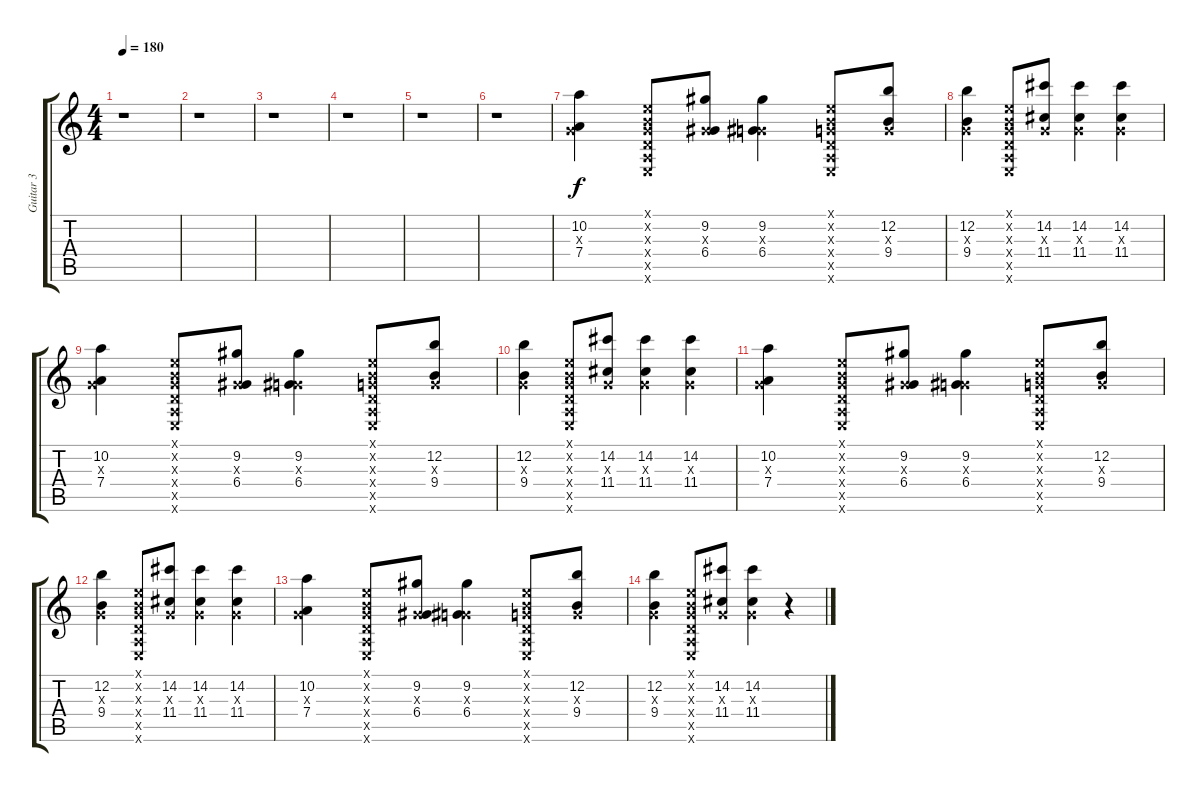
\track ("Guitar 3" "Guitar 3") {instrument distortionguitar}
\staff {score tabs}
\tuning (E4 B3 G3 D3 A2 E2) {hide}
\ts (4 4)
\tempo 180
\clef g2
\ks c
r.1{dy f} |
r.1 |
r.1 |
r.1 |
r.1 |
r.1 |
(10.2 0.3{x} 7.4).4 (0.1{x} 0.2{x} 0.3{x} 0.4{x} 0.5{x} 0.6{x}).8 (9.2 0.3{x} 6.4).8 (9.2 0.3{x} 6.4).4 (0.1{x} 0.2{x} 0.3{x} 0.4{x} 0.5{x} 0.6{x}).8 (12.2 0.3{x} 9.4).8 |
(12.2 0.3{x} 9.4).4 (0.1{x} 0.2{x} 0.3{x} 0.4{x} 0.5{x} 0.6{x}).8 (14.2 0.3{x} 11.4).8 (14.2 0.3{x} 11.4).4 (14.2 0.3{x} 11.4).4 |
(10.2 0.3{x} 7.4).4 (0.1{x} 0.2{x} 0.3{x} 0.4{x} 0.5{x} 0.6{x}).8 (9.2 0.3{x} 6.4).8 (9.2 0.3{x} 6.4).4 (0.1{x} 0.2{x} 0.3{x} 0.4{x} 0.5{x} 0.6{x}).8 (12.2 0.3{x} 9.4).8 |
(12.2 0.3{x} 9.4).4 (0.1{x} 0.2{x} 0.3{x} 0.4{x} 0.5{x} 0.6{x}).8 (14.2 0.3{x} 11.4).8 (14.2 0.3{x} 11.4).4 (14.2 0.3{x} 11.4).4 |
(10.2 0.3{x} 7.4).4 (0.1{x} 0.2{x} 0.3{x} 0.4{x} 0.5{x} 0.6{x}).8 (9.2 0.3{x} 6.4).8 (9.2 0.3{x} 6.4).4 (0.1{x} 0.2{x} 0.3{x} 0.4{x} 0.5{x} 0.6{x}).8 (12.2 0.3{x} 9.4).8 |
(12.2 0.3{x} 9.4).4 (0.1{x} 0.2{x} 0.3{x} 0.4{x} 0.5{x} 0.6{x}).8 (14.2 0.3{x} 11.4).8 (14.2 0.3{x} 11.4).4 (14.2 0.3{x} 11.4).4 |
(10.2 0.3{x} 7.4).4 (0.1{x} 0.2{x} 0.3{x} 0.4{x} 0.5{x} 0.6{x}).8 (9.2 0.3{x} 6.4).8 (9.2 0.3{x} 6.4).4 (0.1{x} 0.2{x} 0.3{x} 0.4{x} 0.5{x} 0.6{x}).8 (12.2 0.3{x} 9.4).8 |
(12.2 0.3{x} 9.4).4 (0.1{x} 0.2{x} 0.3{x} 0.4{x} 0.5{x} 0.6{x}).8 (14.2 0.3{x} 11.4).8 (14.2 0.3{x} 11.4).4 r.4
